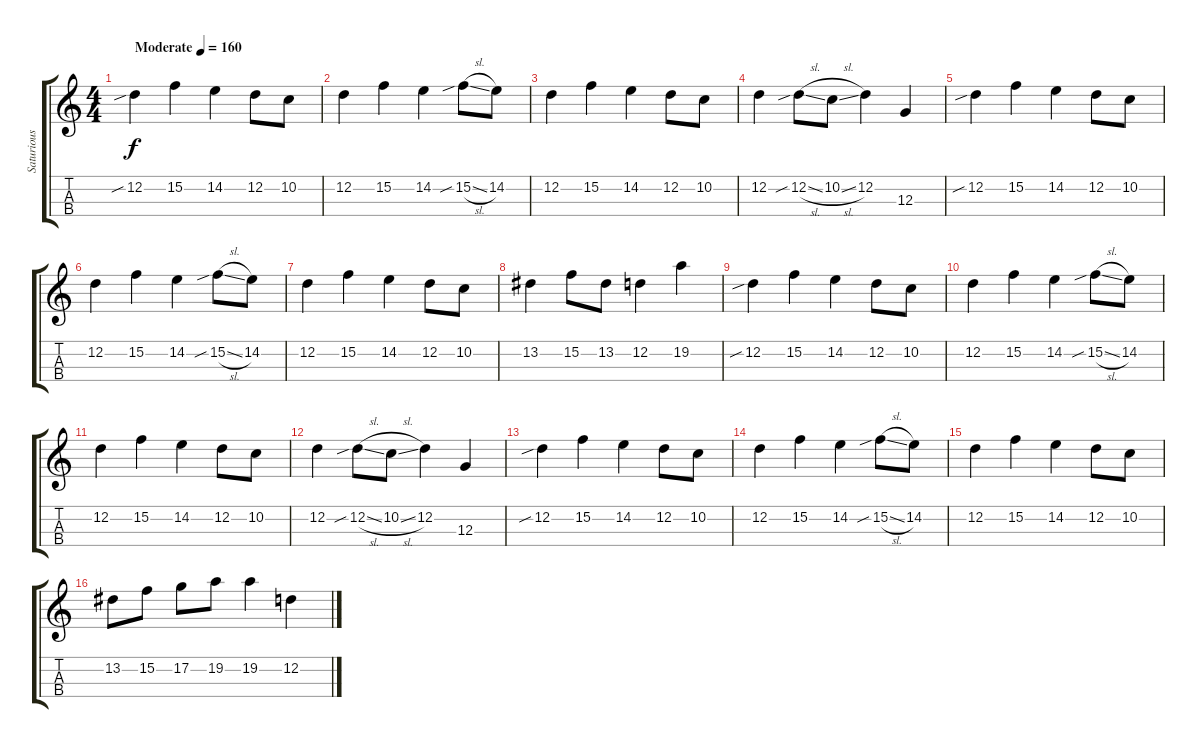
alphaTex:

\track ("Saturious" "Saturious") {instrument viola}
\staff {score tabs}
\tuning (A4 D4 G3 C3) {hide}
\ts (4 4)
\tempo (160 "Moderate")
\clef g2
\ks c
12.2{sib}.4{dy f instrument viola} 15.2.4 14.2.4 12.2.8 10.2.8 |
12.2.4 15.2.4 14.2.4 15.2{sib sl}.8 14.2.8 |
12.2.4 15.2.4 14.2.4 12.2.8 10.2.8 |
12.2.4 12.2{sib sl}.8 10.2{sl}.8 12.2.4 12.3.4 |
12.2{sib}.4 15.2.4 14.2.4 12.2.8 10.2.8 |
12.2.4 15.2.4 14.2.4 15.2{sib sl}.8 14.2.8 |
12.2.4 15.2.4 14.2.4 12.2.8 10.2.8 |
13.2.4 15.2.8 13.2.8 12.2.4 19.2.4 |
12.2{sib}.4 15.2.4 14.2.4 12.2.8 10.2.8 |
12.2.4 15.2.4 14.2.4 15.2{sib sl}.8 14.2.8 |
12.2.4 15.2.4 14.2.4 12.2.8 10.2.8 |
12.2.4 12.2{sib sl}.8 10.2{sl}.8 12.2.4 12.3.4 |
12.2{sib}.4 15.2.4 14.2.4 12.2.8 10.2.8 |
12.2.4 15.2.4 14.2.4 15.2{sib sl}.8 14.2.8 |
12.2.4 15.2.4 14.2.4 12.2.8 10.2.8 |
13.2.8 15.2.8 17.2.8 19.2.8 19.2.4 12.2.4
